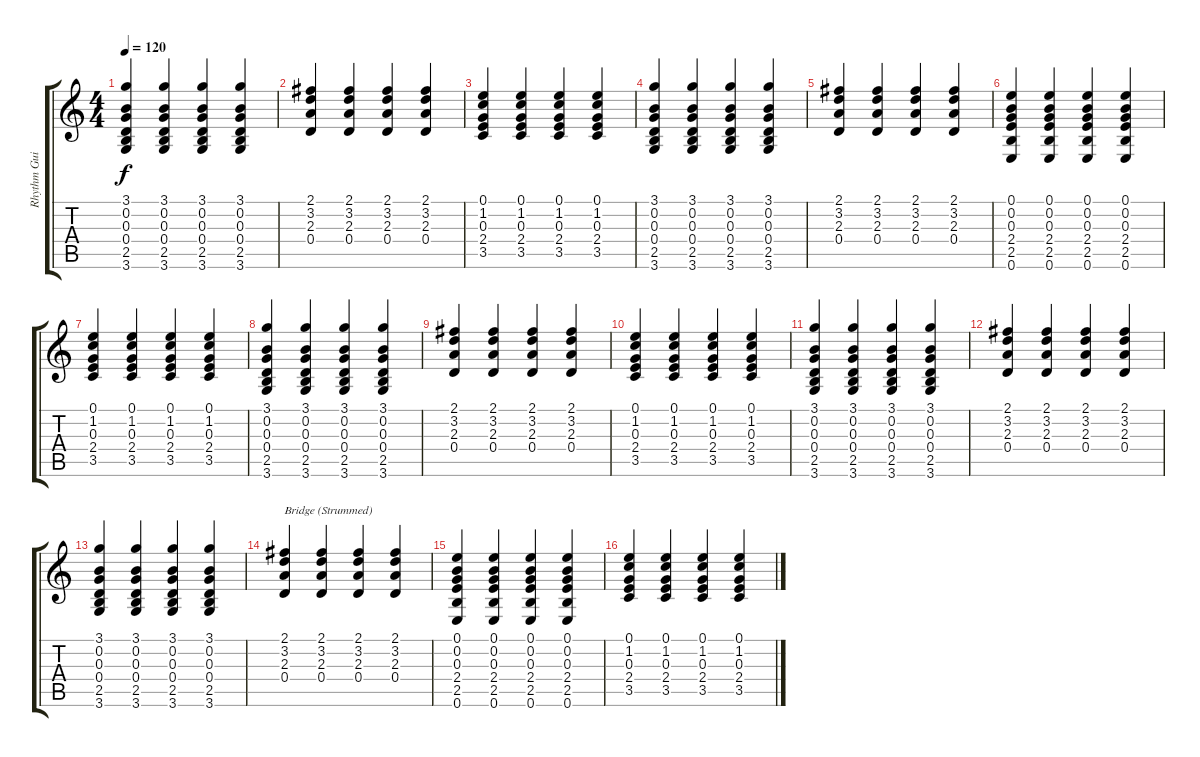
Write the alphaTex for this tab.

\track ("Rhythm Guitar (Clean)" "Rhythm Gui") {instrument electricguitarclean}
\staff {score tabs}
\tuning (E4 B3 G3 D3 A2 E2) {hide}
\ts (4 4)
\tempo 120
\clef g2
\ks c
(3.1 0.2 0.3 0.4 2.5 3.6).4{dy f} (3.1 0.2 0.3 0.4 2.5 3.6).4 (3.1 0.2 0.3 0.4 2.5 3.6).4 (3.1 0.2 0.3 0.4 2.5 3.6).4 |
(2.1 3.2 2.3 0.4).4 (2.1 3.2 2.3 0.4).4 (2.1 3.2 2.3 0.4).4 (2.1 3.2 2.3 0.4).4 |
(0.1 1.2 0.3 2.4 3.5).4 (0.1 1.2 0.3 2.4 3.5).4 (0.1 1.2 0.3 2.4 3.5).4 (0.1 1.2 0.3 2.4 3.5).4 |
(3.1 0.2 0.3 0.4 2.5 3.6).4 (3.1 0.2 0.3 0.4 2.5 3.6).4 (3.1 0.2 0.3 0.4 2.5 3.6).4 (3.1 0.2 0.3 0.4 2.5 3.6).4 |
(2.1 3.2 2.3 0.4).4 (2.1 3.2 2.3 0.4).4 (2.1 3.2 2.3 0.4).4 (2.1 3.2 2.3 0.4).4 |
(0.1 0.2 0.3 2.4 2.5 0.6).4 (0.1 0.2 0.3 2.4 2.5 0.6).4 (0.1 0.2 0.3 2.4 2.5 0.6).4 (0.1 0.2 0.3 2.4 2.5 0.6).4 |
(0.1 1.2 0.3 2.4 3.5).4 (0.1 1.2 0.3 2.4 3.5).4 (0.1 1.2 0.3 2.4 3.5).4 (0.1 1.2 0.3 2.4 3.5).4 |
(3.1 0.2 0.3 0.4 2.5 3.6).4 (3.1 0.2 0.3 0.4 2.5 3.6).4 (3.1 0.2 0.3 0.4 2.5 3.6).4 (3.1 0.2 0.3 0.4 2.5 3.6).4 |
(2.1 3.2 2.3 0.4).4 (2.1 3.2 2.3 0.4).4 (2.1 3.2 2.3 0.4).4 (2.1 3.2 2.3 0.4).4 |
(0.1 1.2 0.3 2.4 3.5).4 (0.1 1.2 0.3 2.4 3.5).4 (0.1 1.2 0.3 2.4 3.5).4 (0.1 1.2 0.3 2.4 3.5).4 |
(3.1 0.2 0.3 0.4 2.5 3.6).4 (3.1 0.2 0.3 0.4 2.5 3.6).4 (3.1 0.2 0.3 0.4 2.5 3.6).4 (3.1 0.2 0.3 0.4 2.5 3.6).4 |
(2.1 3.2 2.3 0.4).4 (2.1 3.2 2.3 0.4).4 (2.1 3.2 2.3 0.4).4 (2.1 3.2 2.3 0.4).4 |
(3.1 0.2 0.3 0.4 2.5 3.6).4 (3.1 0.2 0.3 0.4 2.5 3.6).4 (3.1 0.2 0.3 0.4 2.5 3.6).4 (3.1 0.2 0.3 0.4 2.5 3.6).4 |
(2.1 3.2 2.3 0.4).4{txt "Bridge (Strummed)"} (2.1 3.2 2.3 0.4).4 (2.1 3.2 2.3 0.4).4 (2.1 3.2 2.3 0.4).4 |
(0.1 0.2 0.3 2.4 2.5 0.6).4 (0.1 0.2 0.3 2.4 2.5 0.6).4 (0.1 0.2 0.3 2.4 2.5 0.6).4 (0.1 0.2 0.3 2.4 2.5 0.6).4 |
(0.1 1.2 0.3 2.4 3.5).4 (0.1 1.2 0.3 2.4 3.5).4 (0.1 1.2 0.3 2.4 3.5).4 (0.1 1.2 0.3 2.4 3.5).4
